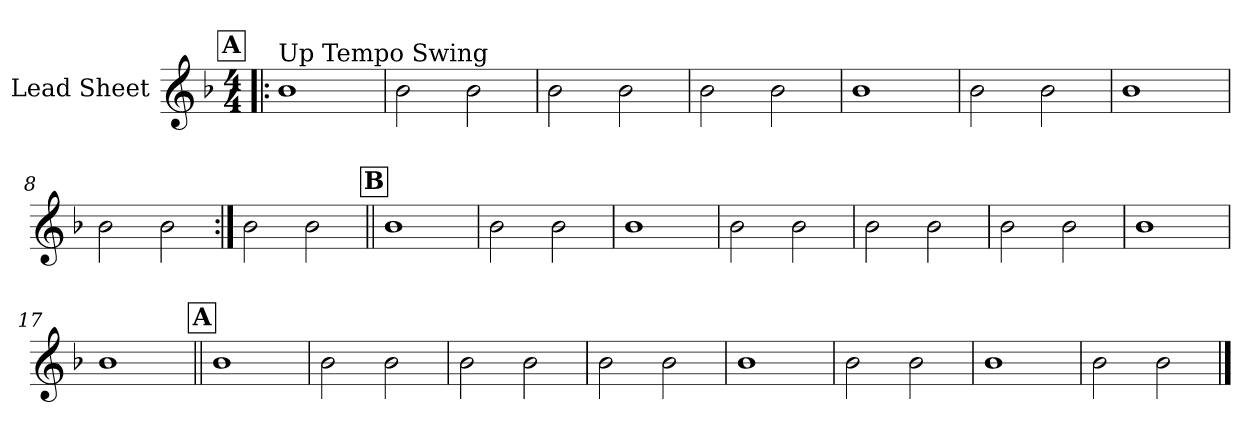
**kern
*part1
*staff1
*I"Lead Sheet
*clefG2
*k[b-]
*F:
*M4/4
!!LO:REH:place=s1:a:fs=14:t=A
=1!|:
!LO:TX:a:t=Up Tempo Swing
1b-
=2
2b-\
2b-\
=3
2b-\
2b-\
=4
2b-\
2b-\
!!LO:LB:g=z
=5
1b-
=6
2b-\
2b-\
=7
1b-
=8
2b-\
2b-\
!!LO:LB:g=z
=9:|!
2b-\
2b-\
!!LO:LB:g=z
!!LO:REH:place=s1:a:fs=14:t=B
=10||
1b-
=11
2b-\
2b-\
=12
1b-
=13
2b-\
2b-\
!!LO:LB:g=z
=14
2b-\
2b-\
=15
2b-\
2b-\
=16
1b-
=17
1b-
!!LO:LB:g=z
!!LO:REH:place=s1:a:fs=14:t=A
=18||
1b-
=19
2b-\
2b-\
=20
2b-\
2b-\
=21
2b-\
2b-\
!!LO:LB:g=z
=22
1b-
=23
2b-\
2b-\
=24
1b-
=25
2b-\
2b-\
==
*-
